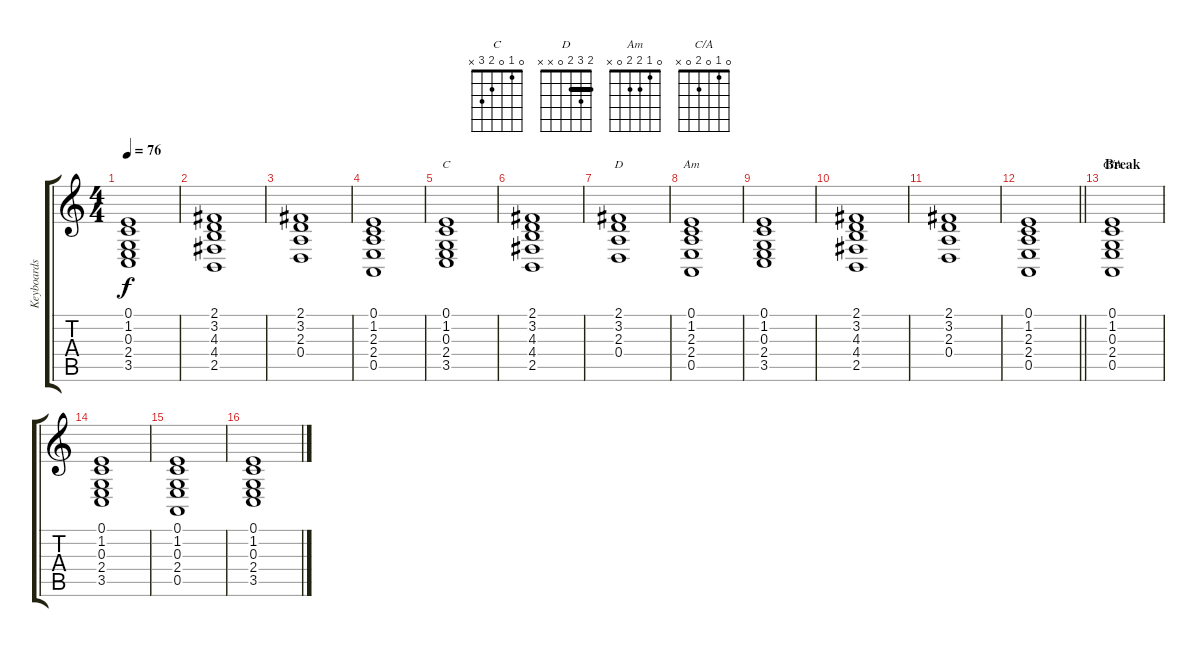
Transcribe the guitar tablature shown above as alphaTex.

\track ("Keyboards 1" "Keyboards ") {instrument stringensemble1}
\staff {score tabs}
\tuning (E4 B3 G3 D3 A2 E2) {hide}
\chord ("C" 0 1 0 2 3 x)
\chord ("D" 2 3 2 0 x x) {barre 2}
\chord ("Am" 0 1 2 2 0 x)
\chord ("C/A" 0 1 0 2 0 x)
\ts (4 4)
\tempo 76
\clef g2
\ks c
(0.1 1.2 0.3 2.4 3.5).1{dy f} |
(2.1 3.2 4.3 4.4 2.5).1 |
(2.1 3.2 2.3 0.4).1 |
(0.1 1.2 2.3 2.4 0.5).1 |
(0.1 1.2 0.3 2.4 3.5).1{ch "C" volume 9} |
(2.1 3.2 4.3 4.4 2.5).1 |
(2.1 3.2 2.3 0.4).1{ch "D"} |
(0.1 1.2 2.3 2.4 0.5).1{ch "Am"} |
(0.1 1.2 0.3 2.4 3.5).1 |
(2.1 3.2 4.3 4.4 2.5).1 |
(2.1 3.2 2.3 0.4).1 |
\barLineRight lightlight
(0.1 1.2 2.3 2.4 0.5).1 |
\section ("" "Break")
(0.1 1.2 0.3 2.4 0.5).1{ch "C/A" volume 4} |
(0.1 1.2 0.3 2.4 3.5).1 |
(0.1 1.2 0.3 2.4 0.5).1 |
(0.1 1.2 0.3 2.4 3.5).1
